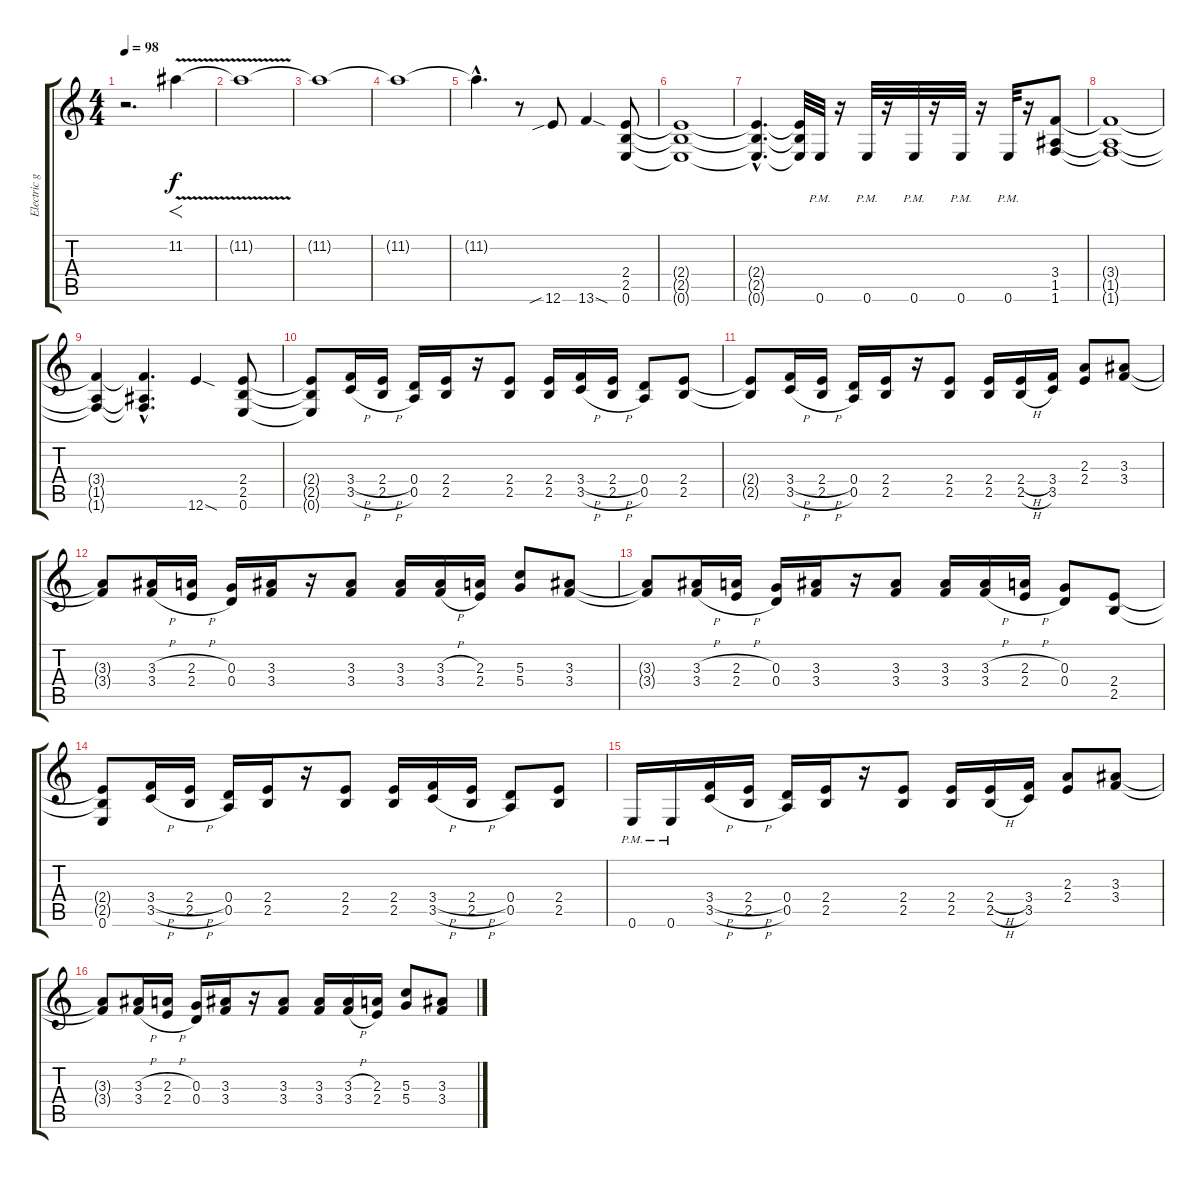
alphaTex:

\track ("Electric guitare" "Electric g") {instrument overdrivenguitar}
\staff {score tabs}
\tuning (E4 B3 G3 D3 A2 E2) {hide}
\ts (4 4)
\tempo 98
\clef g2
\ks c
r.2{d dy f instrument overdrivenguitar} 11.2{v}.4{f} |
11.2{t}.1 |
11.2{t}.1 |
11.2{t}.1 |
11.2{hac t}.4{d} r.8 12.6{sib}.8 13.6{sod}.4 (2.4 2.5 0.6).8 |
(2.4{t} 2.5{t} 0.6{t}).1 |
(2.4{hac t} 2.5{hac t} 0.6{hac t}).4{d} (2.4{t} 2.5{t} 0.6{t}).32 0.6{pm}.32 r.16 0.6{pm}.32 r.16 0.6{pm}.32 r.16 0.6{pm}.32 r.16 0.6{pm}.32 r.16 (3.4 1.5 1.6).8 |
(3.4{t} 1.5{t} 1.6{t}).1 |
(3.4{t} 1.5{t} 1.6{t}).4 (3.4{hac t} 1.5{hac t} 1.6{hac t}).4{d} 12.6{sod}.4 (2.4 2.5 0.6).8 |
(2.4{t} 2.5{t} 0.6{t}).8 (3.4{h} 3.5{h}).16 (2.4{h} 2.5{h}).16 (0.4 0.5).16 (2.4 2.5).16 r.16 (2.4 2.5).8 (2.4 2.5).16 (3.4{h} 3.5{h}).16 (2.4{h} 2.5{h}).16 (0.4 0.5).8 (2.4 2.5).8 |
(2.4{t} 2.5{t}).8 (3.4{h} 3.5{h}).16 (2.4{h} 2.5{h}).16 (0.4 0.5).16 (2.4 2.5).16 r.16 (2.4 2.5).8 (2.4 2.5).16 (2.4{h} 2.5{h}).16 (3.4 3.5).16 (2.3 2.4).8 (3.3 3.4).8 |
(3.3{t} 3.4{t}).8 (3.3{h} 3.4{h}).16 (2.3{h} 2.4{h}).16 (0.3 0.4).16 (3.3 3.4).16 r.16 (3.3 3.4).8 (3.3 3.4).16 (3.3{h} 3.4{h}).16 (2.3 2.4).16 (5.3 5.4).8 (3.3 3.4).8 |
(3.3{t} 3.4{t}).8 (3.3{h} 3.4{h}).16 (2.3{h} 2.4{h}).16 (0.3 0.4).16 (3.3 3.4).16 r.16 (3.3 3.4).8 (3.3 3.4).16 (3.3{h} 3.4{h}).16 (2.3{h} 2.4{h}).16 (0.3 0.4).8 (2.4 2.5).8 |
(2.4{t} 2.5{t} 0.6).8 (3.4{h} 3.5{h}).16 (2.4{h} 2.5{h}).16 (0.4 0.5).16 (2.4 2.5).16 r.16 (2.4 2.5).8 (2.4 2.5).16 (3.4{h} 3.5{h}).16 (2.4{h} 2.5{h}).16 (0.4 0.5).8 (2.4 2.5).8 |
0.6{pm}.16 0.6{pm}.16 (3.4{h} 3.5{h}).16 (2.4{h} 2.5{h}).16 (0.4 0.5).16 (2.4 2.5).16 r.16 (2.4 2.5).8 (2.4 2.5).16 (2.4{h} 2.5{h}).16 (3.4 3.5).16 (2.3 2.4).8 (3.3 3.4).8 |
(3.3{t} 3.4{t}).8 (3.3{h} 3.4{h}).16 (2.3{h} 2.4{h}).16 (0.3 0.4).16 (3.3 3.4).16 r.16 (3.3 3.4).8 (3.3 3.4).16 (3.3{h} 3.4{h}).16 (2.3 2.4).16 (5.3 5.4).8 (3.3 3.4).8
